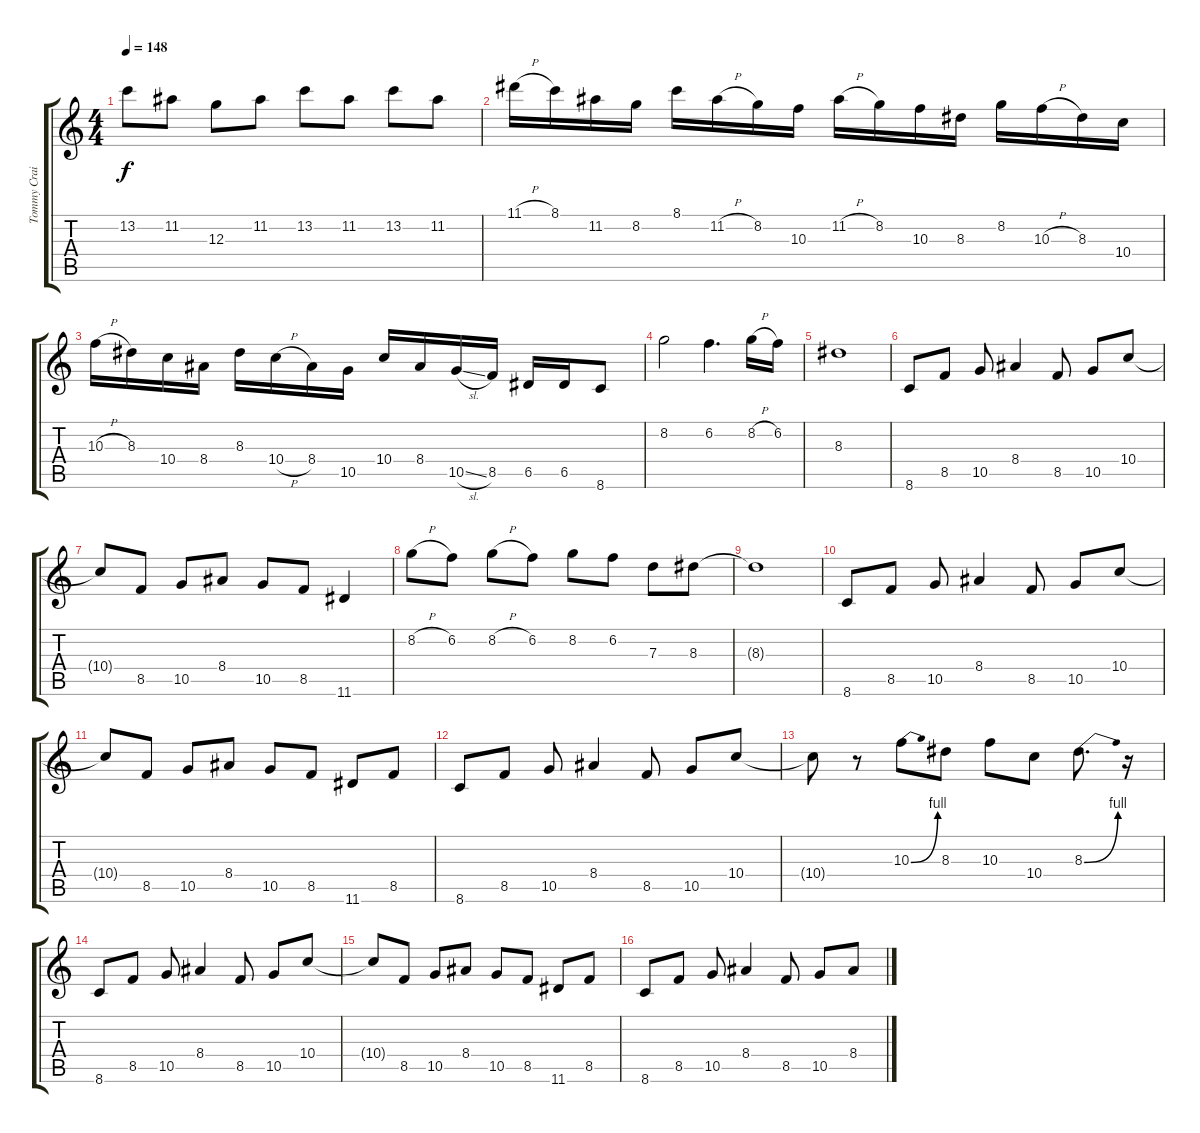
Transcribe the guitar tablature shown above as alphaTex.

\track ("Tommy Crain Guitar" "Tommy Crai") {instrument overdrivenguitar}
\staff {score tabs}
\tuning (E4 B3 G3 D3 A2 E2) {hide}
\ts (4 4)
\tempo 148
\clef g2
\ks c
13.2{t}.8{dy f} 11.2.8 12.3.8 11.2.8 13.2.8 11.2.8 13.2.8 11.2.8 |
11.1{h}.16 8.1.16 11.2.16 8.2.16 8.1.16 11.2{h}.16 8.2.16 10.3.16 11.2{h}.16 8.2.16 10.3.16 8.3.16 8.2.16 10.3{h}.16 8.3.16 10.4.16 |
10.3{h}.16 8.3.16 10.4.16 8.4.16 8.3.16 10.4{h}.16 8.4.16 10.5.16 10.4.16 8.4.16 10.5{sl}.16 8.5.16 6.5.16 6.5.16 8.6.8 |
8.2.2 6.2.4{d} 8.2{h}.16 6.2.16 |
8.3.1 |
8.6.8{volume 14 balance 8 instrument overdrivenguitar} 8.5.8 10.5.8 8.4.4 8.5.8 10.5.8 10.4.8 |
10.4{t}.8 8.5.8 10.5.8 8.4.8 10.5.8 8.5.8 11.6.4 |
8.2{h}.8 6.2.8 8.2{h}.8 6.2.8 8.2.8 6.2.8 7.3.8 8.3.8 |
8.3{t}.1 |
8.6.8{volume 14 balance 8 instrument overdrivenguitar} 8.5.8 10.5.8 8.4.4 8.5.8 10.5.8 10.4.8 |
10.4{t}.8 8.5.8 10.5.8 8.4.8 10.5.8 8.5.8 11.6.8 8.5.8 |
8.6.8 8.5.8 10.5.8 8.4.4 8.5.8 10.5.8 10.4.8 |
10.4{t}.8 r.8 10.3{be (bend 0 0 60 4)}.8{volume 16} 8.3.8 10.3.8 10.4.8 8.3{be (bend 0 0 60 4)}.8{d} r.16 |
8.6.8{volume 12} 8.5.8 10.5.8 8.4.4 8.5.8 10.5.8 10.4.8 |
10.4{t}.8 8.5.8 10.5.8 8.4.8 10.5.8 8.5.8 11.6.8 8.5.8 |
8.6.8 8.5.8 10.5.8 8.4.4 8.5.8 10.5.8 8.4.8
